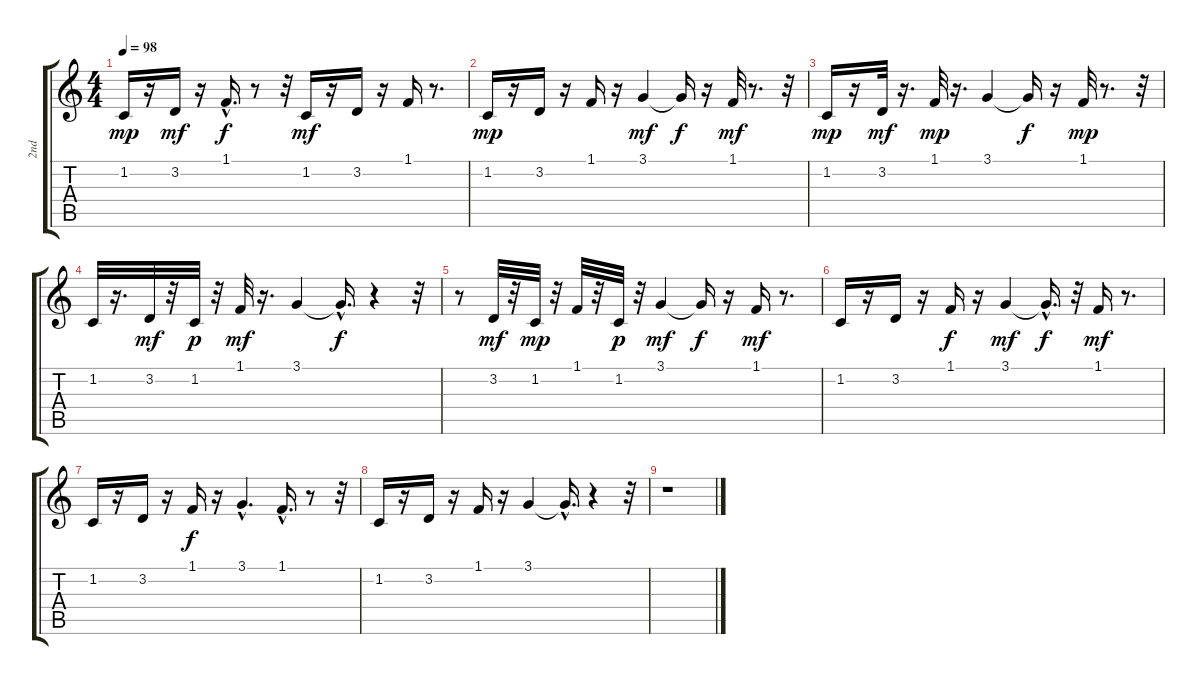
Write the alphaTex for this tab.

\track ("2nd" "2nd") {instrument pad4choir}
\staff {score tabs}
\tuning (E4 B3 G3 D3 A2 E2) {hide}
\ts (4 4)
\tempo 98
\clef g2
\ks c
1.2.16{dy mp} r.16 3.2.16{dy mf} r.16 1.1{hac}.16{d dy f} r.8 r.32 1.2.16{dy mf} r.16 3.2.16 r.16 1.1.16 r.8{d} |
1.2.16{dy mp} r.16 3.2.16 r.16 1.1.16 r.16 3.1.4{dy mf} 3.1{t}.16{dy f} r.16 1.1.32{dy mf} r.8{d} r.32 |
1.2.16{dy mp} r.16 3.2.32{dy mf} r.16{d} 1.1.32{dy mp} r.16{d} 3.1.4 3.1{t}.16{dy f} r.16 1.1.32{dy mp} r.8{d} r.32 |
1.2.32 r.16{d} 3.2.32{dy mf} r.32 1.2.32{dy p} r.32 1.1.32{dy mf} r.16{d} 3.1.4 3.1{hac t}.16{d dy f} r.4 r.32 |
r.8 3.2.32{dy mf} r.32 1.2.32{dy mp} r.32 1.1.32 r.32 1.2.32{dy p} r.32 3.1.4{dy mf} 3.1{t}.16{dy f} r.16 1.1.16{dy mf} r.8{d} |
1.2.16 r.16 3.2.16 r.16 1.1.16{dy f} r.16 3.1.4{dy mf} 3.1{hac t}.16{d dy f} r.32 1.1.16{dy mf} r.8{d} |
1.2.16 r.16 3.2.16 r.16 1.1.16{dy f} r.16 3.1{hac}.4{d} 1.1{hac}.16{d} r.8 r.32 |
1.2.16 r.16 3.2.16 r.16 1.1.16 r.16 3.1.4 3.1{hac t}.16{d} r.4 r.32 |
r.1
